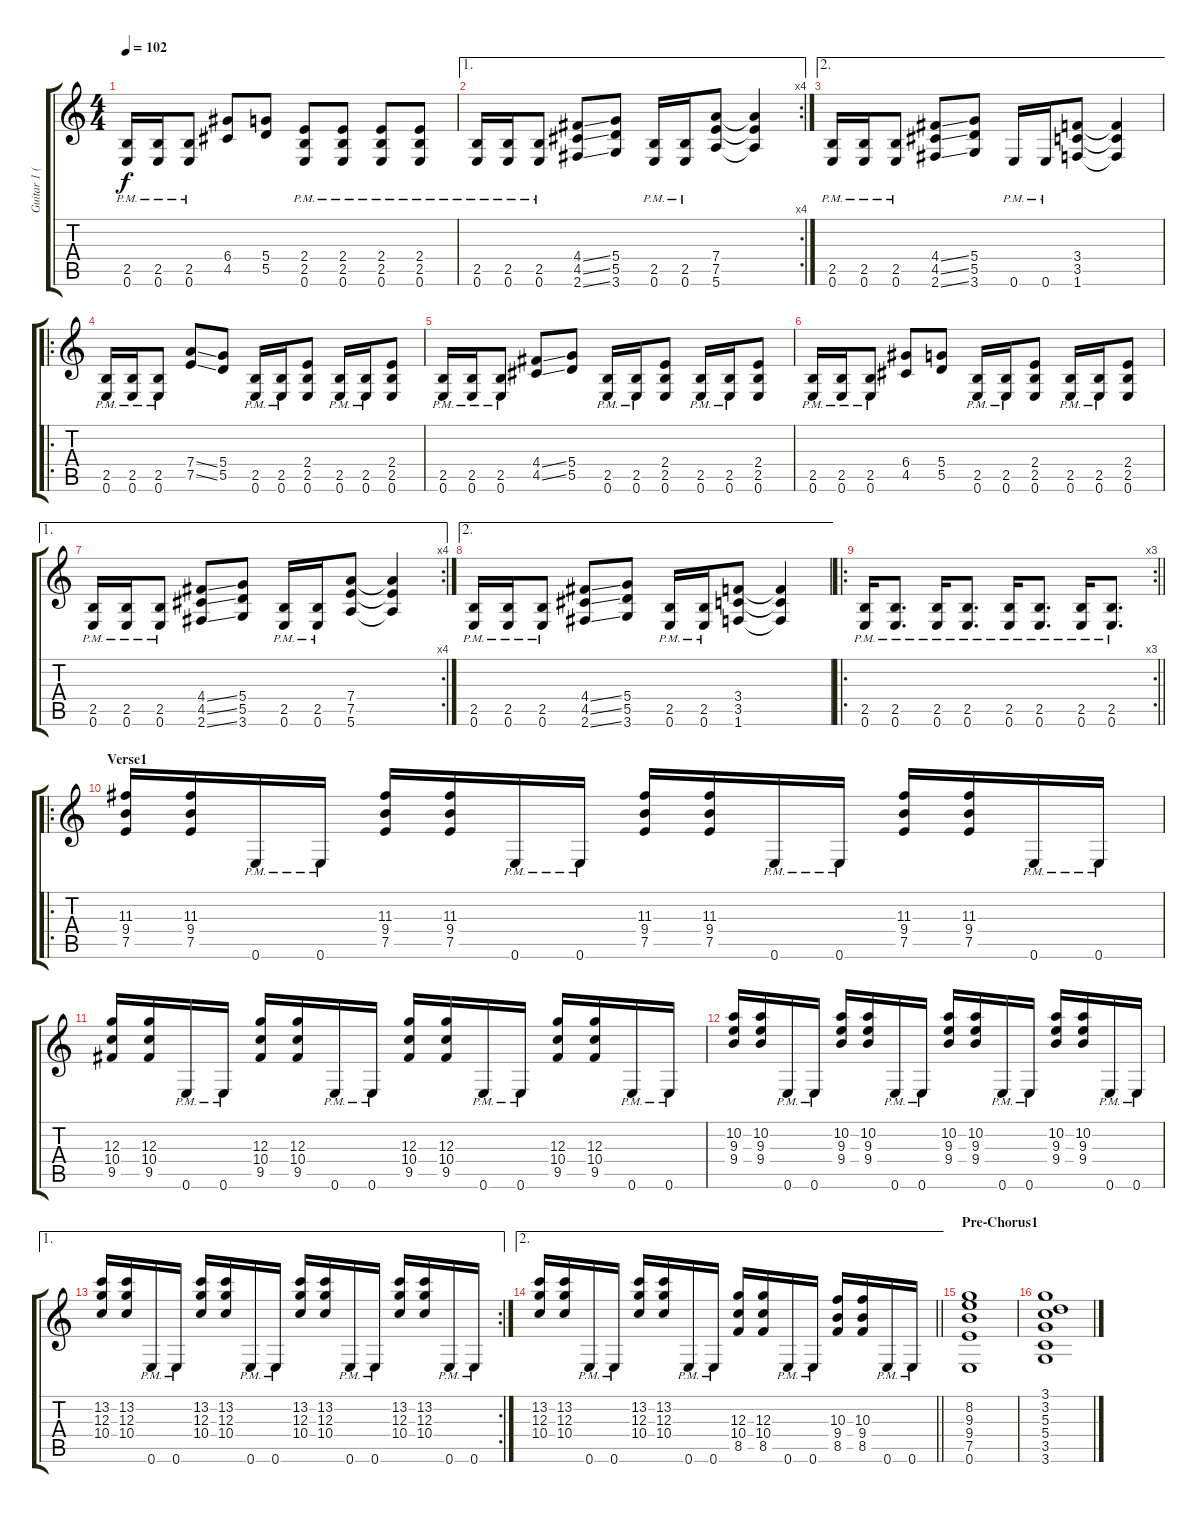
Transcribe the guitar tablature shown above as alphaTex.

\track ("Guitar 1 (Distortion)" "Guitar 1 (") {instrument distortionguitar}
\staff {score tabs}
\tuning (E4 B3 G3 D3 A2 E2) {hide}
\ts (4 4)
\tempo 102
\clef g2
\ks c
(2.5{pm} 0.6{pm}).16{dy f} (2.5{pm} 0.6{pm}).16 (2.5{pm} 0.6{pm}).8 (6.4 4.5).8 (5.4 5.5).8 (2.4{pm} 2.5{pm} 0.6{pm}).8 (2.4{pm} 2.5{pm} 0.6{pm}).8 (2.4{pm} 2.5{pm} 0.6{pm}).8 (2.4{pm} 2.5{pm} 0.6{pm}).8 |
\ae 1
\rc 4
(2.5{pm} 0.6{pm}).16 (2.5{pm} 0.6{pm}).16 (2.5{pm} 0.6{pm}).8 (4.4{ss} 4.5{ss} 2.6{ss}).8 (5.4 5.5 3.6).8 (2.5 0.6{pm}).16 (2.5 0.6{pm}).16 (7.4 7.5 5.6).8 (7.4{t} 7.5{t} 5.6{t}).4 |
\ae 2
(2.5{pm} 0.6{pm}).16 (2.5{pm} 0.6{pm}).16 (2.5{pm} 0.6{pm}).8 (4.4{ss} 4.5{ss} 2.6{ss}).8 (5.4 5.5 3.6).8 0.6{pm}.16 0.6{pm}.16 (3.4 3.5 1.6).8 (3.4{t} 3.5{t} 1.6{t}).4 |
\ro
(2.5{pm} 0.6{pm}).16 (2.5{pm} 0.6{pm}).16 (2.5{pm} 0.6{pm}).8 (7.4{ss} 7.5{ss}).8 (5.4 5.5).8 (2.5{pm} 0.6{pm}).16 (2.5{pm} 0.6{pm}).16 (2.4 2.5 0.6).8 (2.5{pm} 0.6{pm}).16 (2.5{pm} 0.6{pm}).16 (2.4 2.5 0.6).8 |
(2.5{pm} 0.6{pm}).16 (2.5{pm} 0.6{pm}).16 (2.5{pm} 0.6{pm}).8 (4.4{ss} 4.5{ss}).8 (5.4 5.5).8 (2.5{pm} 0.6{pm}).16 (2.5{pm} 0.6{pm}).16 (2.4 2.5 0.6).8 (2.5{pm} 0.6{pm}).16 (2.5{pm} 0.6{pm}).16 (2.4 2.5 0.6).8 |
(2.5{pm} 0.6{pm}).16 (2.5{pm} 0.6{pm}).16 (2.5{pm} 0.6{pm}).8 (6.4 4.5).8 (5.4 5.5).8 (2.5{pm} 0.6{pm}).16 (2.5{pm} 0.6{pm}).16 (2.4 2.5 0.6).8 (2.5{pm} 0.6{pm}).16 (2.5{pm} 0.6{pm}).16 (2.4 2.5 0.6).8 |
\ae 1
\rc 4
(2.5{pm} 0.6{pm}).16 (2.5{pm} 0.6{pm}).16 (2.5{pm} 0.6{pm}).8 (4.4{ss} 4.5{ss} 2.6{ss}).8 (5.4 5.5 3.6).8 (2.5 0.6{pm}).16 (2.5 0.6{pm}).16 (7.4 7.5 5.6).8 (7.4{t} 7.5{t} 5.6{t}).4 |
\ae 2
(2.5{pm} 0.6{pm}).16 (2.5{pm} 0.6{pm}).16 (2.5{pm} 0.6{pm}).8 (4.4{ss} 4.5{ss} 2.6{ss}).8 (5.4 5.5 3.6).8 (2.5 0.6{pm}).16 (2.5 0.6{pm}).16 (3.4 3.5 1.6).8 (3.4{t} 3.5{t} 1.6{t}).4 |
\ro
\rc 3
\barLineRight lightlight
(2.5{pm} 0.6{pm}).16 (2.5{pm} 0.6).8{d} (2.5{pm} 0.6{pm}).16 (2.5{pm} 0.6{pm}).8{d} (2.5{pm} 0.6{pm}).16 (2.5{pm} 0.6{pm}).8{d} (2.5{pm} 0.6{pm}).16 (2.5{pm} 0.6{pm}).8{d} |
\ro
\section ("" "Verse1")
(11.3 9.4 7.5).16 (11.3 9.4 7.5).16 0.6{pm}.16 0.6{pm}.16 (11.3 9.4 7.5).16 (11.3 9.4 7.5).16 0.6{pm}.16 0.6{pm}.16 (11.3 9.4 7.5).16 (11.3 9.4 7.5).16 0.6{pm}.16 0.6{pm}.16 (11.3 9.4 7.5).16 (11.3 9.4 7.5).16 0.6{pm}.16 0.6{pm}.16 |
(12.3 10.4 9.5).16 (12.3 10.4 9.5).16 0.6{pm}.16 0.6{pm}.16 (12.3 10.4 9.5).16 (12.3 10.4 9.5).16 0.6{pm}.16 0.6{pm}.16 (12.3 10.4 9.5).16 (12.3 10.4 9.5).16 0.6{pm}.16 0.6{pm}.16 (12.3 10.4 9.5).16 (12.3 10.4 9.5).16 0.6{pm}.16 0.6{pm}.16 |
(10.2 9.3 9.4).16 (10.2 9.3 9.4).16 0.6{pm}.16 0.6{pm}.16 (10.2 9.3 9.4).16 (10.2 9.3 9.4).16 0.6{pm}.16 0.6{pm}.16 (10.2 9.3 9.4).16 (10.2 9.3 9.4).16 0.6{pm}.16 0.6{pm}.16 (10.2 9.3 9.4).16 (10.2 9.3 9.4).16 0.6{pm}.16 0.6{pm}.16 |
\ae 1
\rc 2
(13.2 12.3 10.4).16 (13.2 12.3 10.4).16 0.6{pm}.16 0.6{pm}.16 (13.2 12.3 10.4).16 (13.2 12.3 10.4).16 0.6{pm}.16 0.6{pm}.16 (13.2 12.3 10.4).16 (13.2 12.3 10.4).16 0.6{pm}.16 0.6{pm}.16 (13.2 12.3 10.4).16 (13.2 12.3 10.4).16 0.6{pm}.16 0.6{pm}.16 |
\ae 2
\barLineRight lightlight
(13.2 12.3 10.4).16 (13.2 12.3 10.4).16 0.6{pm}.16 0.6{pm}.16 (13.2 12.3 10.4).16 (13.2 12.3 10.4).16 0.6{pm}.16 0.6{pm}.16 (12.3 10.4 8.5).16 (12.3 10.4 8.5).16 0.6{pm}.16 0.6{pm}.16 (10.3 9.4 8.5).16 (10.3 9.4 8.5).16 0.6{pm}.16 0.6{pm}.16 |
\section ("" "Pre-Chorus1")
(8.2 9.3 9.4 7.5 0.6).1 |
(3.1 3.2 5.3 5.4 3.5 3.6).1
